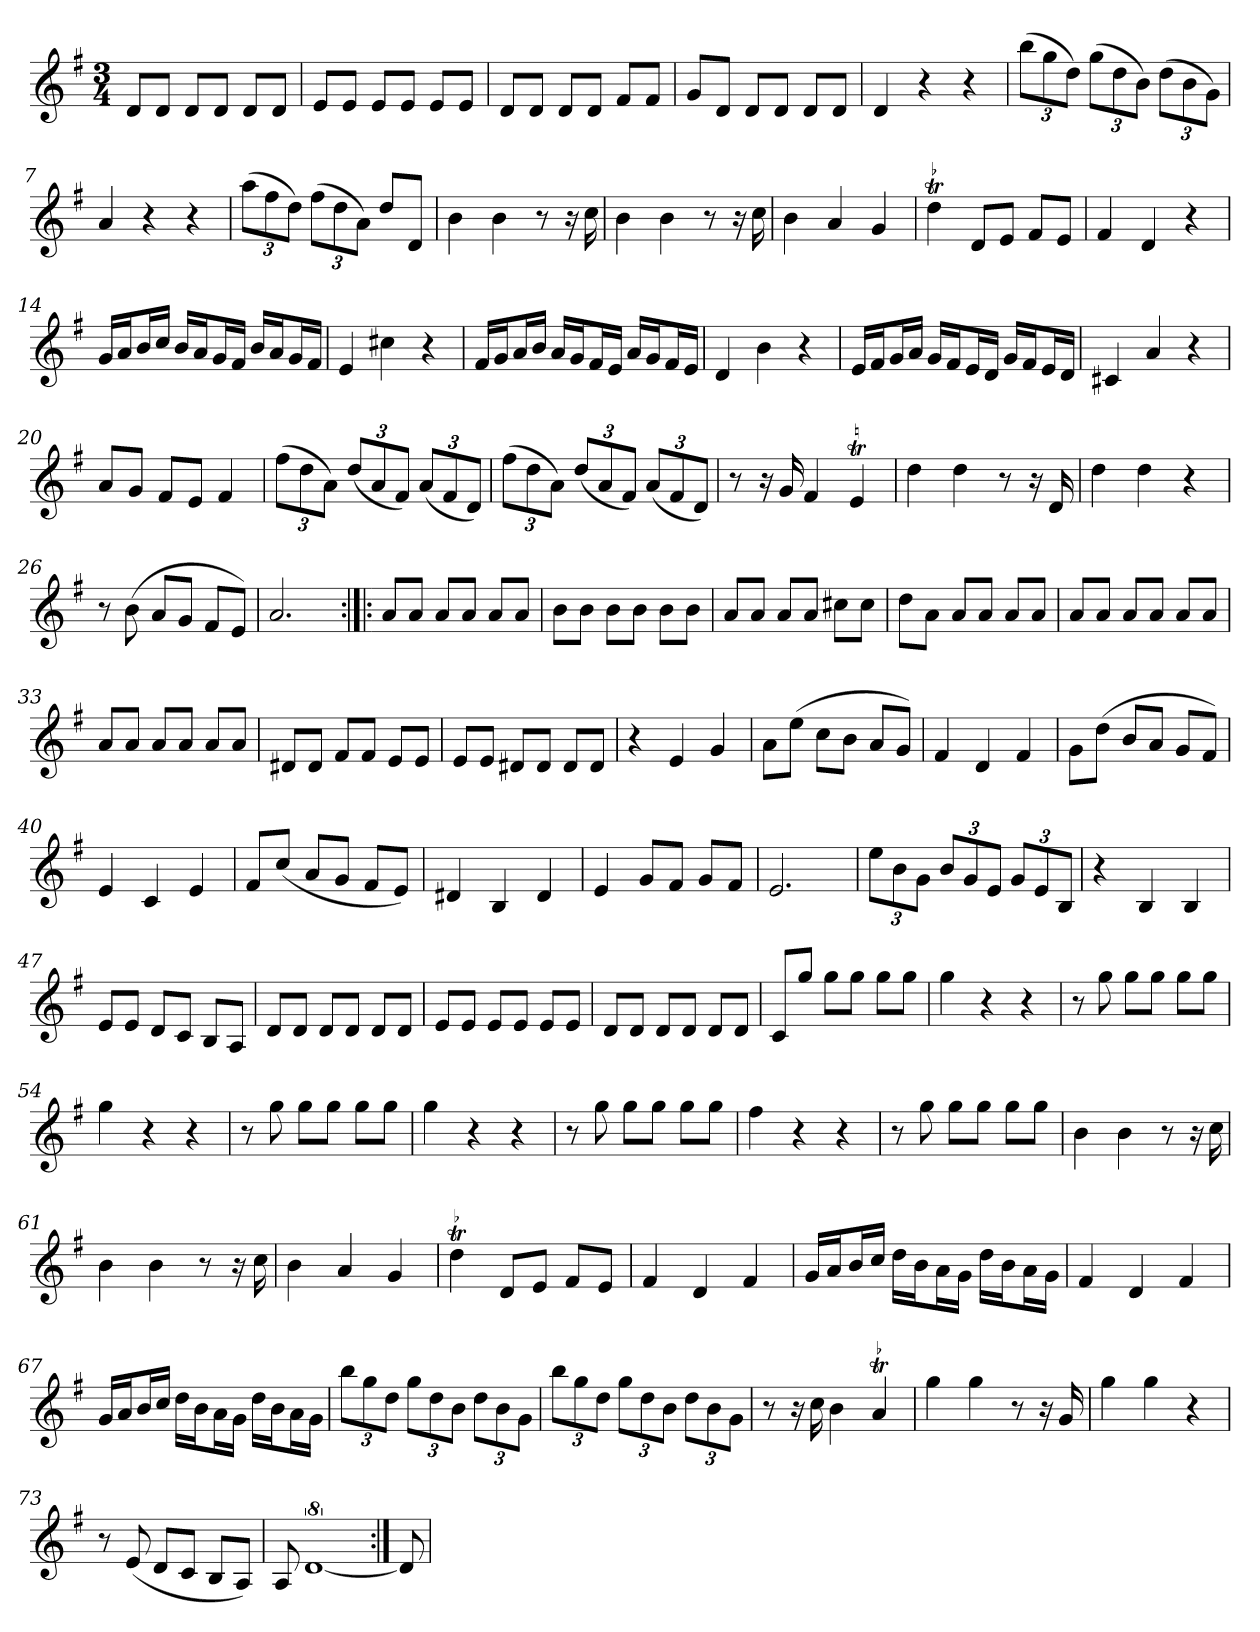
**kern
*part1
*staff1
*clefG2
*k[f#]
*G:
*M3/4
*MM120
=1
8d/L
8d/J
8d/L
8d/J
8d/L
8d/J
=2
8e/L
8e/J
8e/L
8e/J
8e/L
8e/J
=3
8d/L
8d/J
8d/L
8d/J
8f#/L
8f#/J
=4
8g/L
8d/J
8d/L
8d/J
8d/L
8d/J
=5
4d
4r
4r
=6
(12bb\L
12gg\
12dd\J)
(12gg\L
12dd\
12b\J)
(12dd\L
12b\
12g\J)
=7
4a
4r
4r
=8
(12aa\L
12ff#\
12dd\J)
(12ff#\L
12dd\
12a\J)
8dd/L
8d/J
=9
4b
4b
8r
16r
16cc
=10
4b
4b
8r
16r
16cc
=11
4b
4a
4g
=12
!LO:TR:acc=-
4ddt
8d/L
8e/J
8f#/L
8e/J
=13
4f#
4d
4r
=14
16g/LL
16a/J
16b/L
16cc/JJ
16b/LL
16a/J
16g/L
16f#/JJ
16b/LL
16a/J
16g/L
16f#/JJ
=15
4e
4cc#X
4r
=16
16f#/LL
16g/J
16a/L
16b/JJ
16a/LL
16g/J
16f#/L
16e/JJ
16a/LL
16g/J
16f#/L
16e/JJ
=17
4d
4b
4r
=18
16e/LL
16f#/J
16g/L
16a/JJ
16g/LL
16f#/J
16e/L
16d/JJ
16g/LL
16f#/J
16e/L
16d/JJ
=19
4c#X
4a
4r
=20
8a/L
8g/J
8f#/L
8e/J
4f#
=21
(12ff#\L
12dd\
12a\J)
(12dd/L
12a/
12f#/J)
(12a/L
12f#/
12d/J)
=22
(12ff#\L
12dd\
12a\J)
(12dd/L
12a/
12f#/J)
(12a/L
12f#/
12d/J)
=23
8r
16r
16g
4f#
4et
=24
4dd
4dd
8r
16r
16d
=25
4dd
4dd
4r
=26
8r
(8b
8a/L
8g/J
8f#/L
8e/J)
=27
2.a
=28:|!|:
8a/L
8a/J
8a/L
8a/J
8a/L
8a/J
=29
8b\L
8b\J
8b\L
8b\J
8b\L
8b\J
=30
8a/L
8a/J
8a/L
8a/J
8cc#X\L
8cc#\J
=31
8dd\L
8a\J
8a/L
8a/J
8a/L
8a/J
=32
8a/L
8a/J
8a/L
8a/J
8a/L
8a/J
=33
8a/L
8a/J
8a/L
8a/J
8a/L
8a/J
=34
8d#X/L
8d#/J
8f#/L
8f#/J
8e/L
8e/J
=35
8e/L
8e/J
8d#X/L
8d#/J
8d#/L
8d#/J
=36
4r
4e
4g
=37
8a\L
(8ee\J
8cc\L
8b\J
8a/L
8g/J)
=38
4f#
4d
4f#
=39
8g\L
(8dd\J
8b/L
8a/J
8g/L
8f#/J)
=40
4e
4c
4e
=41
8f#/L
(8cc/J
8a/L
8g/J
8f#/L
8e/J)
=42
4d#X
4B
4d#
=43
4e
8g/L
8f#/J
8g/L
8f#/J
=44
2.e
=45
12ee\L
12b\
12g\J
12b/L
12g/
12e/J
12g/L
12e/
12B/J
=46
4r
4B
4B
=47
8e/L
8e/J
8d/L
8c/J
8B/L
8A/J
=48
8d/L
8d/J
8d/L
8d/J
8d/L
8d/J
=49
8e/L
8e/J
8e/L
8e/J
8e/L
8e/J
=50
8d/L
8d/J
8d/L
8d/J
8d/L
8d/J
=51
8c/L
8gg/J
8gg\L
8gg\J
8gg\L
8gg\J
=52
4gg
4r
4r
=53
8r
8gg
8gg\L
8gg\J
8gg\L
8gg\J
=54
4gg
4r
4r
=55
8r
8gg
8gg\L
8gg\J
8gg\L
8gg\J
=56
4gg
4r
4r
=57
8r
8gg
8gg\L
8gg\J
8gg\L
8gg\J
=58
4ff#
4r
4r
=59
8r
8gg
8gg\L
8gg\J
8gg\L
8gg\J
=60
4b
4b
8r
16r
16cc
=61
4b
4b
8r
16r
16cc
=62
4b
4a
4g
=63
!LO:TR:acc=-
4ddt
8d/L
8e/J
8f#/L
8e/J
=64
4f#
4d
4f#
=65
16g/LL
16a/J
16b/L
16cc/JJ
16dd\LL
16b\J
16a\L
16g\JJ
16dd\LL
16b\J
16a\L
16g\JJ
=66
4f#
4d
4f#
=67
16g/LL
16a/J
16b/L
16cc/JJ
16dd\LL
16b\J
16a\L
16g\JJ
16dd\LL
16b\J
16a\L
16g\JJ
=68
12bb\L
12gg\
12dd\J
12gg\L
12dd\
12b\J
12dd\L
12b\
12g\J
=69
12bb\L
12gg\
12dd\J
12gg\L
12dd\
12b\J
12dd\L
12b\
12g\J
=70
8r
16r
16cc
4b
!LO:TR:acc=-
4at
=71
4gg
4gg
8r
16r
16g
=72
4gg
4gg
4r
=73
8r
(8e
8d/L
8c/J
8B/L
8A/J)
=74
8A
[8%5d
=75:|!
8d]
=
*-
